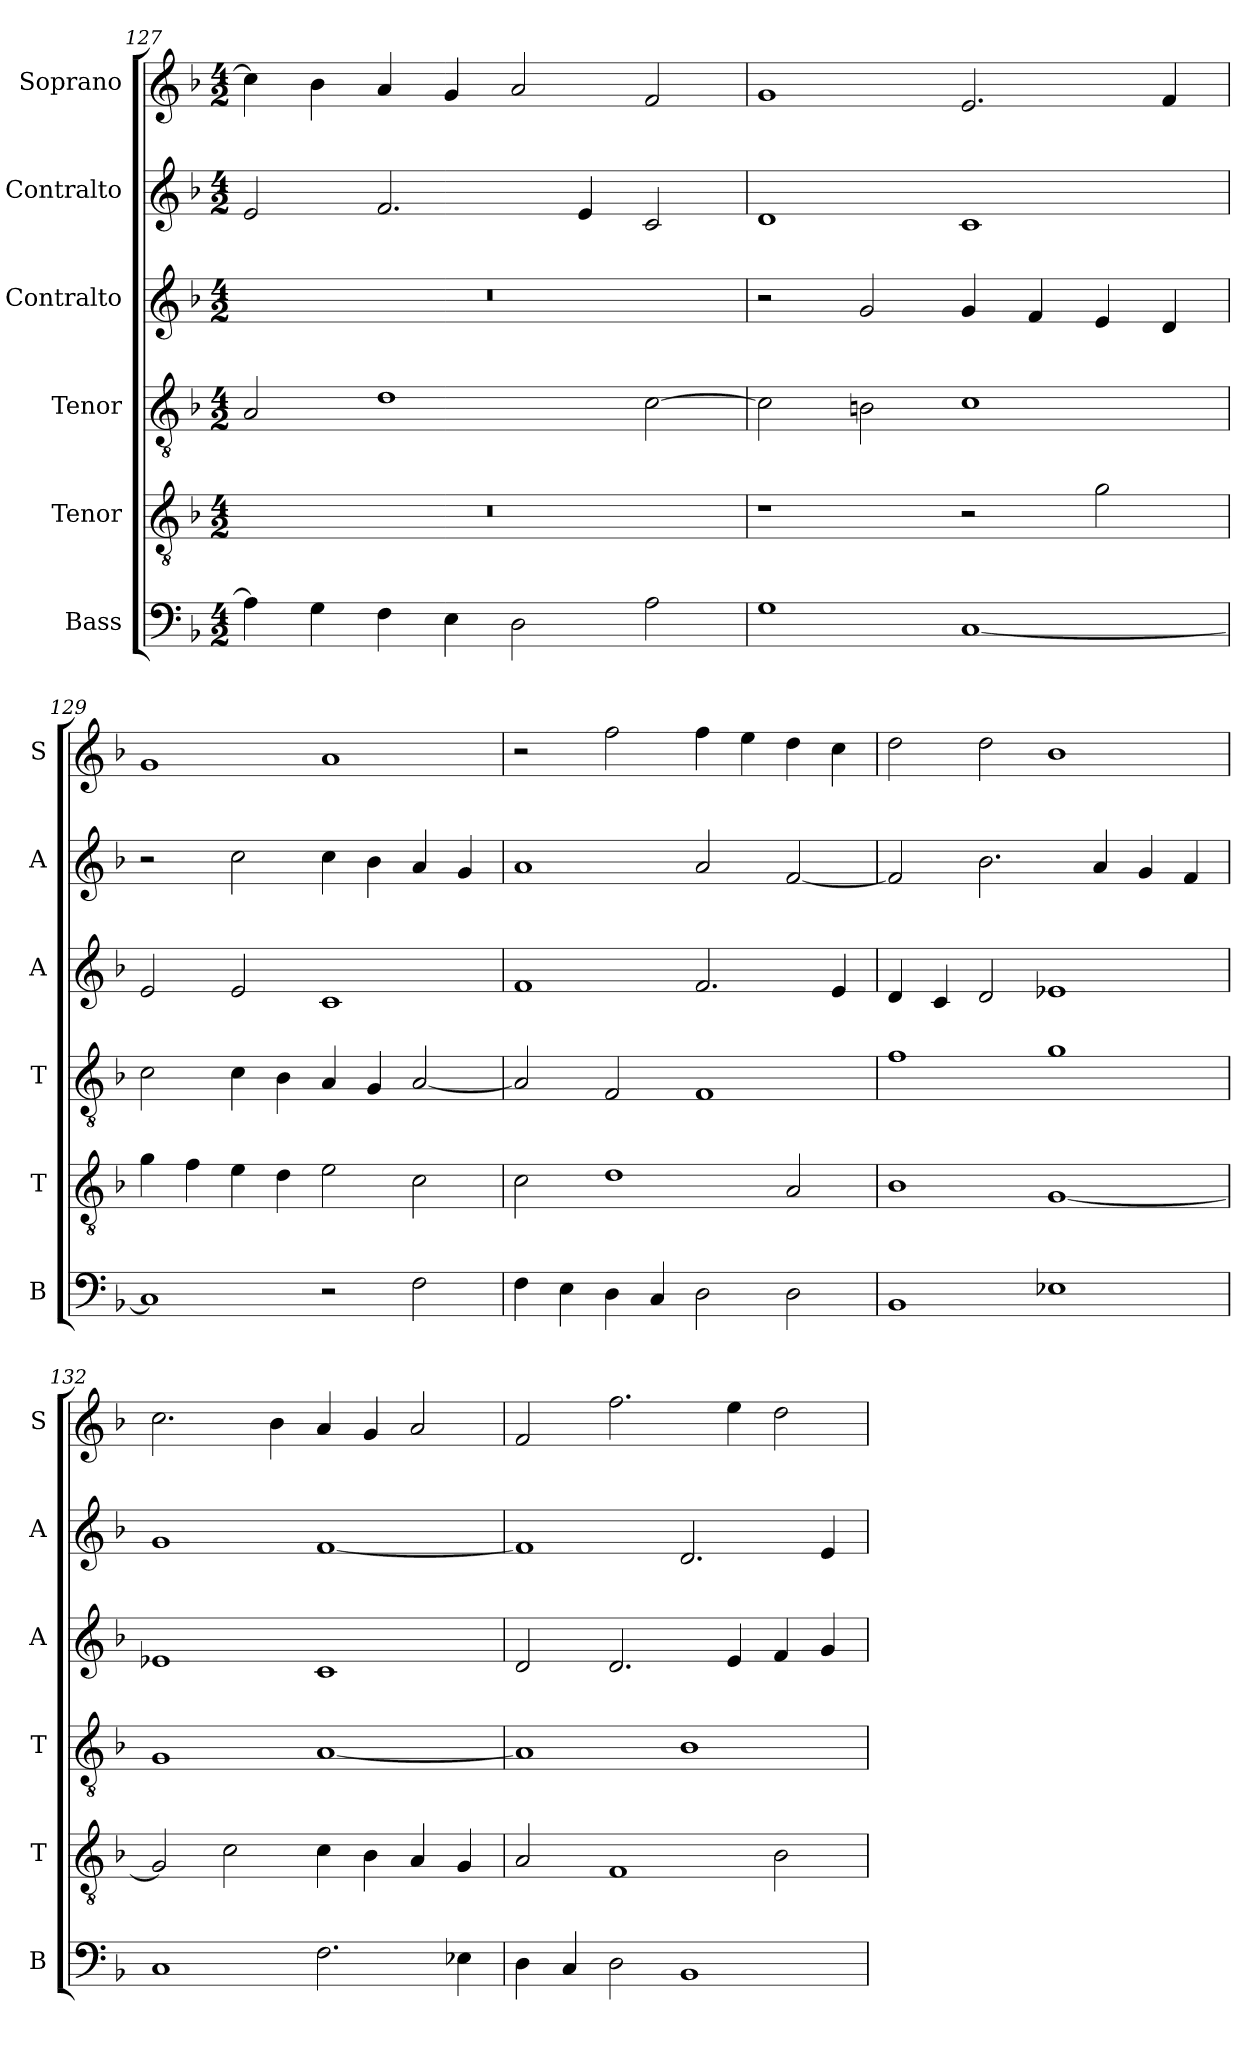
**kern	**kern	**kern	**kern	**kern	**kern
*part6	*part5	*part4	*part3	*part2	*part1
*staff6	*staff5	*staff4	*staff3	*staff2	*staff1
*I"Bass	*I"Tenor	*I"Tenor	*I"Contralto	*I"Contralto	*I"Soprano
*I'B	*I'T	*I'T	*I'A	*I'A	*I'S
*clefF4	*clefGv2	*clefGv2	*clefG2	*clefG2	*clefG2
*k[b-]	*k[b-]	*k[b-]	*k[b-]	*k[b-]	*k[b-]
*F:ion	*F:ion	*F:ion	*F:ion	*F:ion	*F:ion
*M4/2	*M4/2	*M4/2	*M4/2	*M4/2	*M4/2
=127	=127	=127	=127	=127	=127
4A]	0r	2A	0r	2e	4cc]
4G	.	.	.	.	4b-
4F	.	1d	.	2.f	4a
4E	.	.	.	.	4g
2D	.	.	.	.	2a
.	.	.	.	4e	.
2A	.	[2c	.	2c	2f
=128	=128	=128	=128	=128	=128
1G	1r	2c]	2r	1d	1g
.	.	2Bn	2g	.	.
[1C	2r	1c	4g	1c	2.e
.	.	.	4f	.	.
.	2g	.	4e	.	.
.	.	.	4d	.	4f
=129	=129	=129	=129	=129	=129
1C]	4g	2c	2e	2r	1g
.	4f	.	.	.	.
.	4e	4c	2e	2cc	.
.	4d	4B-	.	.	.
2r	2e	4A	1c	4cc	1a
.	.	4G	.	4b-	.
2F	2c	[2A	.	4a	.
.	.	.	.	4g	.
=130	=130	=130	=130	=130	=130
4F	2c	2A]	1f	1a	2r
4E	.	.	.	.	.
4D	1d	2F	.	.	2ff
4C	.	.	.	.	.
2D	.	1F	2.f	2a	4ff
.	.	.	.	.	4ee
2D	2A	.	.	[2f	4dd
.	.	.	4e	.	4cc
=131	=131	=131	=131	=131	=131
1BB-	1B-	1f	4d	2f]	2dd
.	.	.	4c	.	.
.	.	.	2d	2.b-	2dd
1E-X	[1G	1g	1e-X	.	1b-
.	.	.	.	4a	.
.	.	.	.	4g	.
.	.	.	.	4f	.
=132	=132	=132	=132	=132	=132
1C	2G]	1G	1e-X	1g	2.cc
.	2c	.	.	.	.
.	.	.	.	.	4b-
2.F	4c	[1A	1c	[1f	4a
.	4B-	.	.	.	4g
.	4A	.	.	.	2a
4E-X	4G	.	.	.	.
=133	=133	=133	=133	=133	=133
4D	2A	1A]	2d	1f]	2f
4C	.	.	.	.	.
2D	1F	.	2.d	.	2.ff
1BB-	.	1B-	.	2.d	.
.	.	.	4e	.	4ee
.	2B-	.	4f	.	2dd
.	.	.	4g	4e	.
=	=	=	=	=	=
*-	*-	*-	*-	*-	*-
